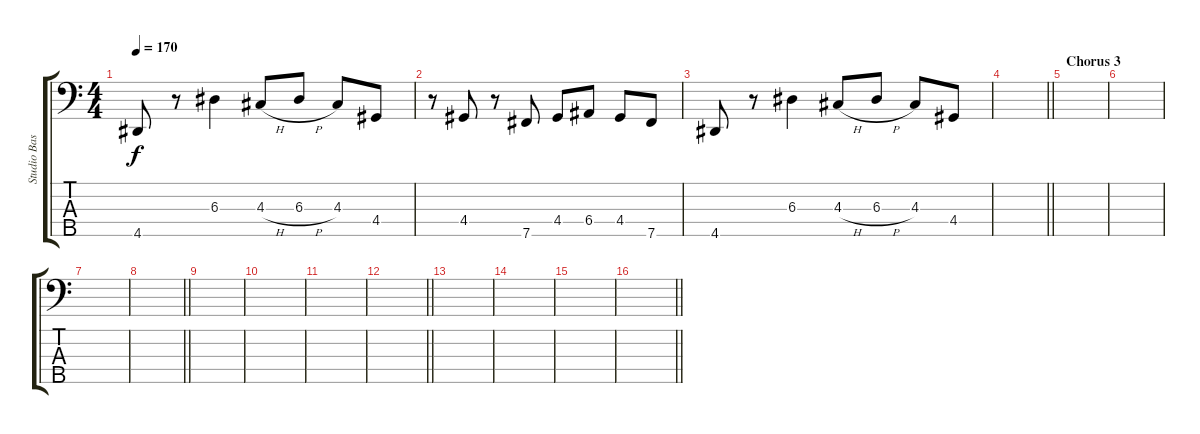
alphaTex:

\track ("Studio Bass" "Studio Bas") {instrument electricbassfinger}
\staff {score tabs}
\tuning (G2 D2 A1 E1 B0) {hide}
\ts (4 4)
\tempo 170
\clef f4
\ks c
4.5.8{dy f} r.8 6.3.4 4.3{h}.8 6.3{h}.8 4.3.8 4.4.8 |
r.8 4.4.8 r.8 7.5.8 4.4.8 6.4.8 4.4.8 7.5.8 |
4.5.8 r.8 6.3.4 4.3{h}.8 6.3{h}.8 4.3.8 4.4.8 |
\barLineRight lightlight
|
\section ("" "Chorus 3")
|
|
|
\barLineRight lightlight
|
|
|
|
\barLineRight lightlight
|
|
|
|
\barLineRight lightlight
